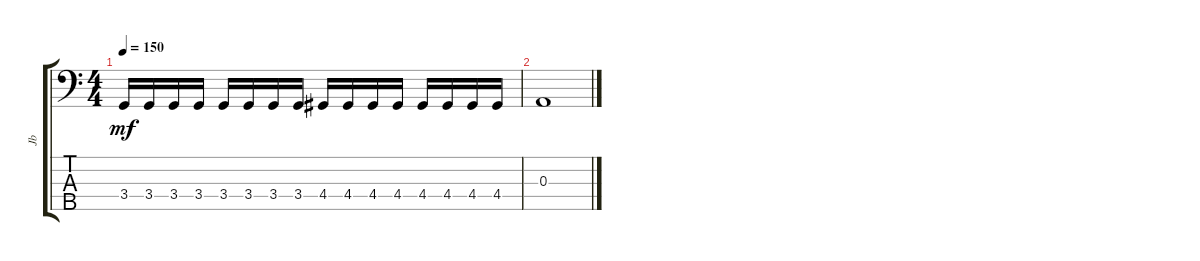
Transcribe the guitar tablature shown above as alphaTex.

\track ("Jb" "Jb") {instrument electricbassfinger}
\staff {score tabs}
\tuning (G2 D2 A1 E1 B0) {hide}
\ts (4 4)
\tempo 150
\clef f4
\ks c
3.4.16{dy mf} 3.4.16 3.4.16 3.4.16 3.4.16 3.4.16 3.4.16 3.4.16 4.4.16 4.4.16 4.4.16 4.4.16 4.4.16 4.4.16 4.4.16 4.4.16 |
0.3.1
